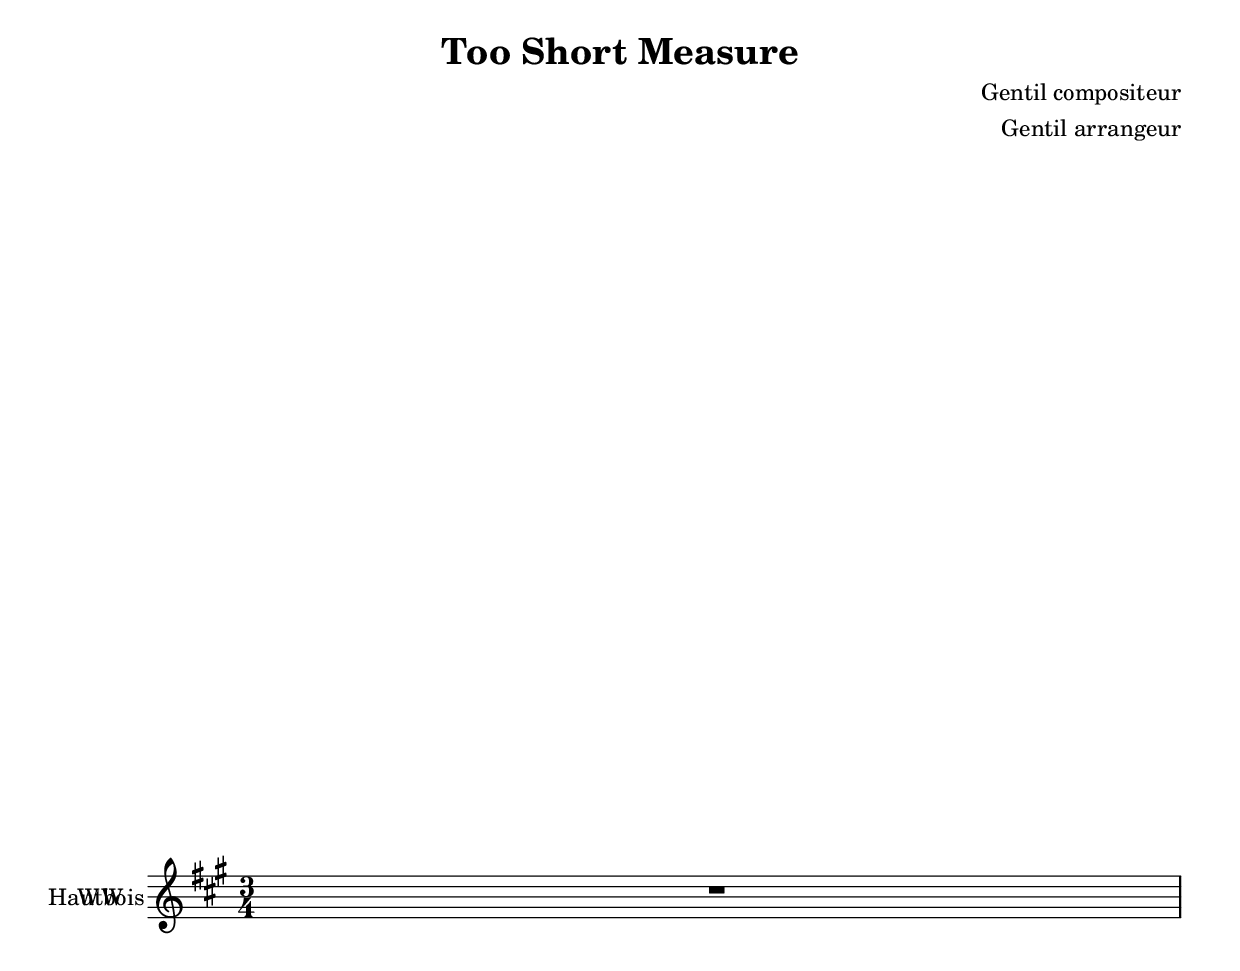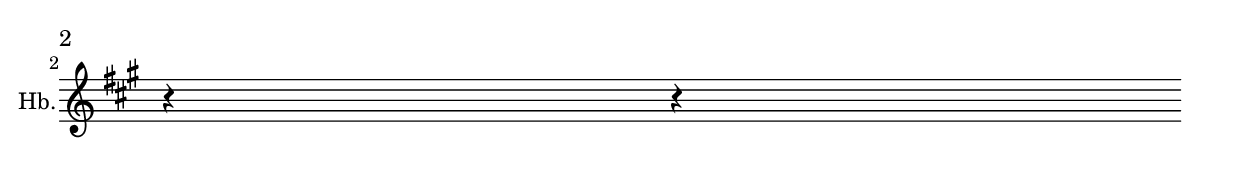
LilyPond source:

\version "2.24.4"

\header {
  movementTitle       = "Too Short Measure"
  encodingDate        = "2022-02-28"
  composer            = "Gentil compositeur"
  arranger            = "Gentil arrangeur"
  software            = "Finale 2008 for Windows"
  software            = "Dolet Light for Finale 2008"
  right               = "2022"
  title               = "Too Short Measure"
}

\paper {
  % horizontal-shift = 0.0\mm
  % indent = 0.0\mm
  % short-indent = 0.0\mm
  
  % markup-system-spacing-padding = 0.0\mm
  % between-system-space = 0.0\mm
  % page-top-space = 0.0\mm
  
  % page-count = -1
  % system-count = -1
  
  % oddHeaderMarkup = ""
  % evenHeaderMarkup = ""
  % oddFooterMarkup = ""
  % evenFooterMarkup = ""
}

\layout {
  \context { \Score
    autoBeaming = ##f % to display tuplets brackets
  }
  \context { \Voice
  }
}

Part_PTwo_Staff_One_Voice_One = \absolute {
  \language "nederlands"
  
  \clef "treble"
  \key a \major
  \numericTimeSignature \time 3/4
  R2. \pageBreak | % 14444444
  
r4 r }

\book {

  \score {
    <<
      
      
      
      <<
      
        
        \new StaffGroup
        \with {
          instrumentName = "WW"
        }
        
        
        
        <<
        
          \new Staff  = "Part_PTwo_Staff_One"
          \with {
            instrumentName = "Hautbois"
            shortInstrumentName = "Hb."
          }
          <<
            \context Voice = "Part_PTwo_Staff_One_Voice_One" <<
              \Part_PTwo_Staff_One_Voice_One
            >>
          >>
        
        
        
        >>
        
        \new StaffGroup
        \with {
          instrumentName = "Brass"
        }
        
        
        
        <<
        
        
        
        
        >>
        
        \new StaffGroup
        \with {
          instrumentName = "Non-Pitched Percussion"
        }
        
        
        
        <<
        
        
        
        
        >>
        
        \new StaffGroup
        \with {
          instrumentName = "Strings"
        }
        
        
        
        <<
        
        
        
        
        >>
      
      
      
      >>
    
    >>
    
    \layout {
      \context { \Score
        autoBeaming = ##f % to display tuplets brackets
      }
      \context { \Voice
      }
    }
    
    \midi {
      \tempo 16 = 360
    }
  }
  
}
